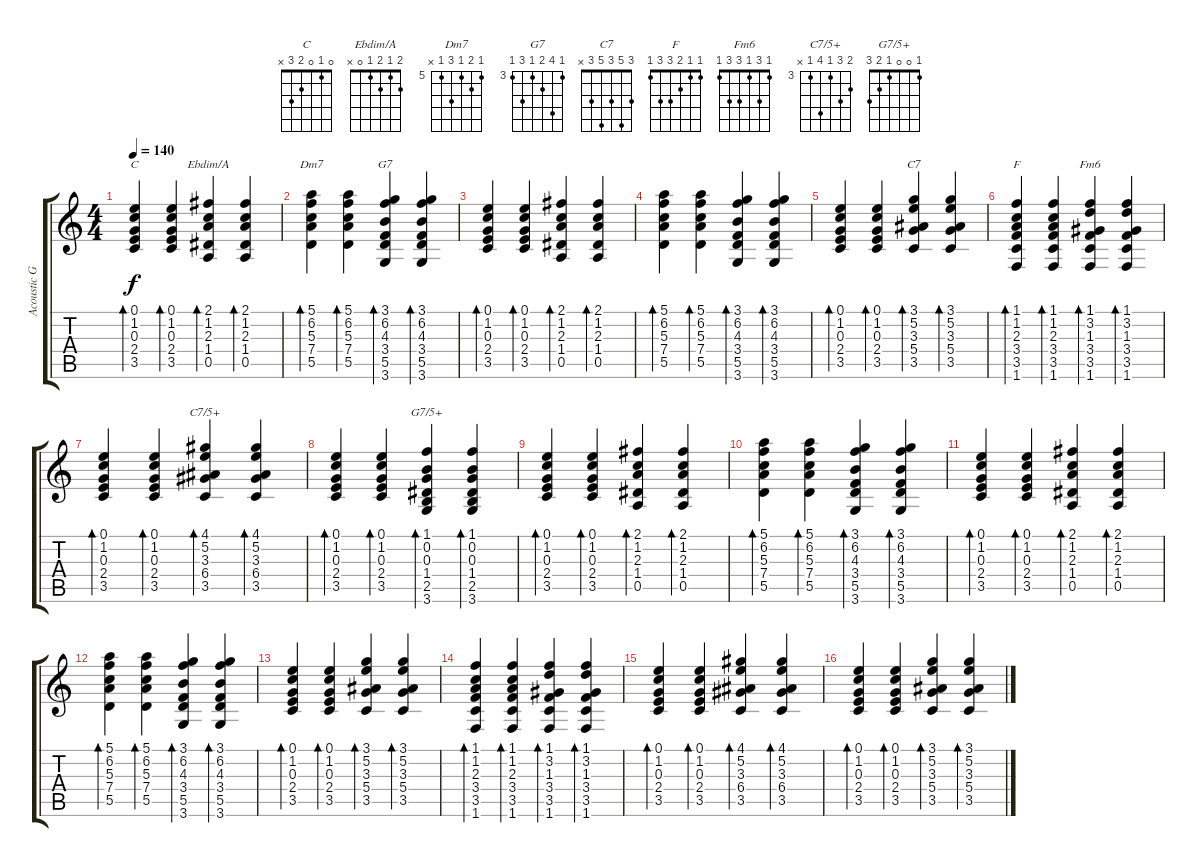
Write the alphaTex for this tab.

\track ("Acoustic Guitar" "Acoustic G") {instrument acousticguitarnylon}
\staff {score tabs}
\tuning (E4 B3 G3 D3 A2 E2) {hide}
\chord ("C" 0 1 0 2 3 x)
\chord ("Ebdim/A" 2 1 2 1 0 x)
\chord ("Dm7" 5 6 5 7 5 x) {firstfret 5}
\chord ("G7" 3 6 4 3 5 3) {firstfret 3}
\chord ("C7" 3 5 3 5 3 x)
\chord ("F" 1 1 2 3 3 1)
\chord ("Fm6" 1 3 1 3 3 1)
\chord ("C7/5+" 4 5 3 6 3 x) {firstfret 3}
\chord ("G7/5+" 1 0 0 1 2 3)
\ts (4 4)
\tempo 140
\clef g2
\ks c
(0.1 1.2 0.3 2.4 3.5).4{bd 240 ch "C" dy f instrument acousticguitarnylon} (0.1 1.2 0.3 2.4 3.5).4{bd 240} (2.1 1.2 2.3 1.4 0.5).4{bd 240 ch "Ebdim/A"} (2.1 1.2 2.3 1.4 0.5).4{bd 240} |
(5.1 6.2 5.3 7.4 5.5).4{bd 240 ch "Dm7"} (5.1 6.2 5.3 7.4 5.5).4{bd 240} (3.1 6.2 4.3 3.4 5.5 3.6).4{bd 240 ch "G7"} (3.1 6.2 4.3 3.4 5.5 3.6).4{bd 240} |
(0.1 1.2 0.3 2.4 3.5).4{bd 240} (0.1 1.2 0.3 2.4 3.5).4{bd 240} (2.1 1.2 2.3 1.4 0.5).4{bd 240} (2.1 1.2 2.3 1.4 0.5).4{bd 240} |
(5.1 6.2 5.3 7.4 5.5).4{bd 240} (5.1 6.2 5.3 7.4 5.5).4{bd 240} (3.1 6.2 4.3 3.4 5.5 3.6).4{bd 240} (3.1 6.2 4.3 3.4 5.5 3.6).4{bd 240} |
(0.1 1.2 0.3 2.4 3.5).4{bd 240} (0.1 1.2 0.3 2.4 3.5).4{bd 240} (3.1 5.2 3.3 5.4 3.5).4{bd 240 ch "C7"} (3.1 5.2 3.3 5.4 3.5).4{bd 240} |
(1.1 1.2 2.3 3.4 3.5 1.6).4{bd 240 ch "F"} (1.1 1.2 2.3 3.4 3.5 1.6).4{bd 240} (1.1 3.2 1.3 3.4 3.5 1.6).4{bd 240 ch "Fm6"} (1.1 3.2 1.3 3.4 3.5 1.6).4{bd 240} |
(0.1 1.2 0.3 2.4 3.5).4{bd 240} (0.1 1.2 0.3 2.4 3.5).4{bd 240} (4.1 5.2 3.3 6.4 3.5).4{bd 240 ch "C7/5+"} (4.1 5.2 3.3 6.4 3.5).4{bd 240} |
(0.1 1.2 0.3 2.4 3.5).4{bd 240} (0.1 1.2 0.3 2.4 3.5).4{bd 240} (1.1 0.2 0.3 1.4 2.5 3.6).4{bd 240 ch "G7/5+"} (1.1 0.2 0.3 1.4 2.5 3.6).4{bd 240} |
(0.1 1.2 0.3 2.4 3.5).4{bd 240} (0.1 1.2 0.3 2.4 3.5).4{bd 240} (2.1 1.2 2.3 1.4 0.5).4{bd 240} (2.1 1.2 2.3 1.4 0.5).4{bd 240} |
(5.1 6.2 5.3 7.4 5.5).4{bd 240} (5.1 6.2 5.3 7.4 5.5).4{bd 240} (3.1 6.2 4.3 3.4 5.5 3.6).4{bd 240} (3.1 6.2 4.3 3.4 5.5 3.6).4{bd 240} |
(0.1 1.2 0.3 2.4 3.5).4{bd 240} (0.1 1.2 0.3 2.4 3.5).4{bd 240} (2.1 1.2 2.3 1.4 0.5).4{bd 240} (2.1 1.2 2.3 1.4 0.5).4{bd 240} |
(5.1 6.2 5.3 7.4 5.5).4{bd 240} (5.1 6.2 5.3 7.4 5.5).4{bd 240} (3.1 6.2 4.3 3.4 5.5 3.6).4{bd 240} (3.1 6.2 4.3 3.4 5.5 3.6).4{bd 240} |
(0.1 1.2 0.3 2.4 3.5).4{bd 240} (0.1 1.2 0.3 2.4 3.5).4{bd 240} (3.1 5.2 3.3 5.4 3.5).4{bd 240} (3.1 5.2 3.3 5.4 3.5).4{bd 240} |
(1.1 1.2 2.3 3.4 3.5 1.6).4{bd 240} (1.1 1.2 2.3 3.4 3.5 1.6).4{bd 240} (1.1 3.2 1.3 3.4 3.5 1.6).4{bd 240} (1.1 3.2 1.3 3.4 3.5 1.6).4{bd 240} |
(0.1 1.2 0.3 2.4 3.5).4{bd 240} (0.1 1.2 0.3 2.4 3.5).4{bd 240} (4.1 5.2 3.3 6.4 3.5).4{bd 240} (4.1 5.2 3.3 6.4 3.5).4{bd 240} |
(0.1 1.2 0.3 2.4 3.5).4{bd 240} (0.1 1.2 0.3 2.4 3.5).4{bd 240} (3.1 5.2 3.3 5.4 3.5).4{bd 240} (3.1 5.2 3.3 5.4 3.5).4{bd 240}
